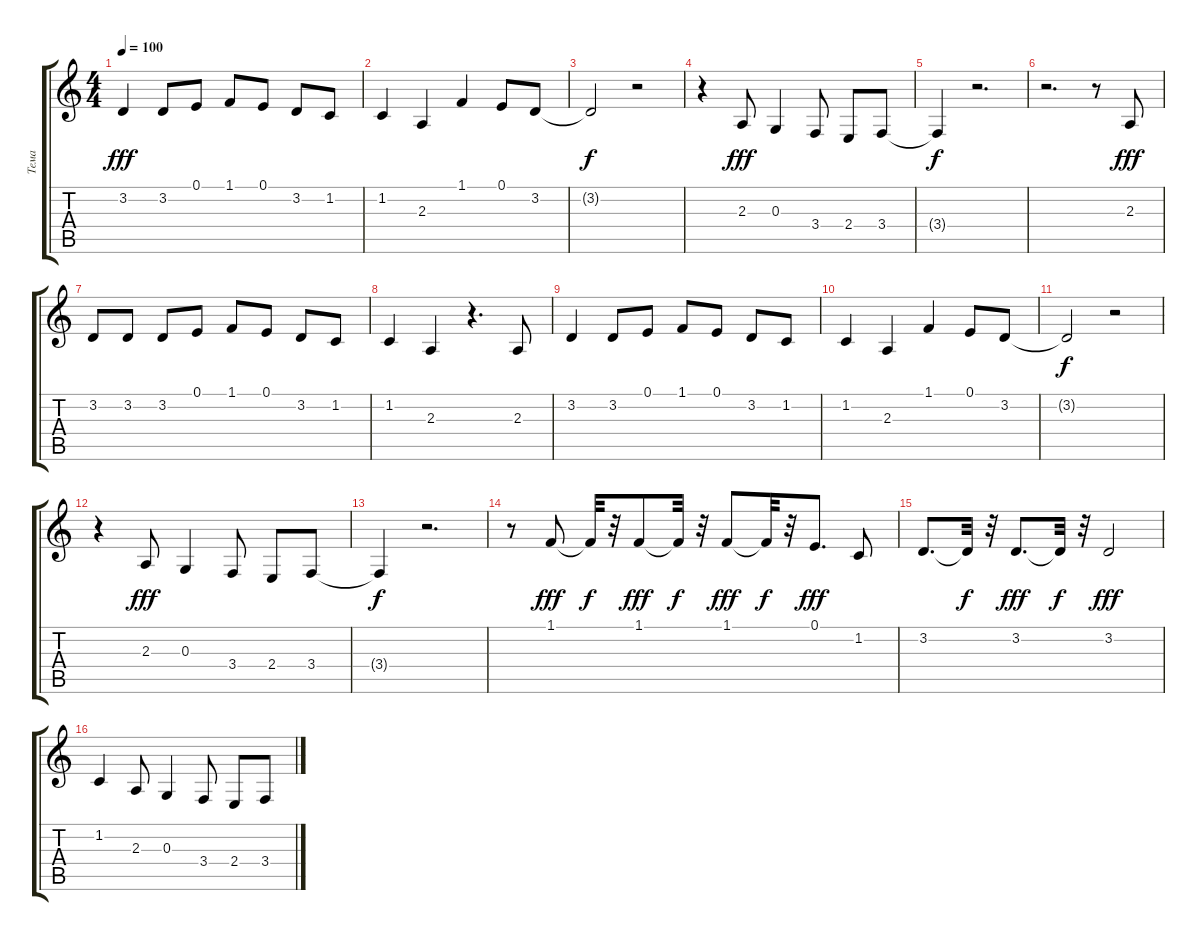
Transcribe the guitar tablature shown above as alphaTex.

\track ("Тема" "Тема") {instrument oboe}
\staff {score tabs}
\tuning (E4 B3 G3 D3 A2 E2) {hide}
\ts (4 4)
\tempo 100
\clef g2
\ks c
3.2.4{dy fff} 3.2.8 0.1.8 1.1.8 0.1.8 3.2.8 1.2.8 |
1.2.4 2.3.4 1.1.4 0.1.8 3.2.8 |
3.2{t}.2{dy f} r.2 |
r.4 2.3.8{dy fff} 0.3.4 3.4.8 2.4.8 3.4.8 |
3.4{t}.4{dy f} r.2{d} |
r.2{d} r.8 2.3.8{dy fff volume 10 instrument oboe} |
3.2.8 3.2.8 3.2.8 0.1.8 1.1.8 0.1.8 3.2.8 1.2.8 |
1.2.4 2.3.4 r.4{d} 2.3.8 |
3.2.4 3.2.8 0.1.8 1.1.8 0.1.8 3.2.8 1.2.8 |
1.2.4 2.3.4 1.1.4 0.1.8 3.2.8 |
3.2{t}.2{dy f} r.2 |
r.4 2.3.8{dy fff} 0.3.4 3.4.8 2.4.8 3.4.8 |
3.4{t}.4{dy f} r.2{d} |
r.8 1.1.8{dy fff} 1.1{t}.32{dy f} r.32 1.1.8{dy fff} 1.1{t}.32{dy f} r.32 1.1.8{dy fff} 1.1{t}.32{dy f} r.32 0.1.8{d dy fff} 1.2.8 |
3.2.8{d} 3.2{t}.32{dy f} r.32 3.2.8{d dy fff} 3.2{t}.32{dy f} r.32 3.2.2{dy fff} |
1.2.4 2.3.8 0.3.4 3.4.8 2.4.8 3.4.8
